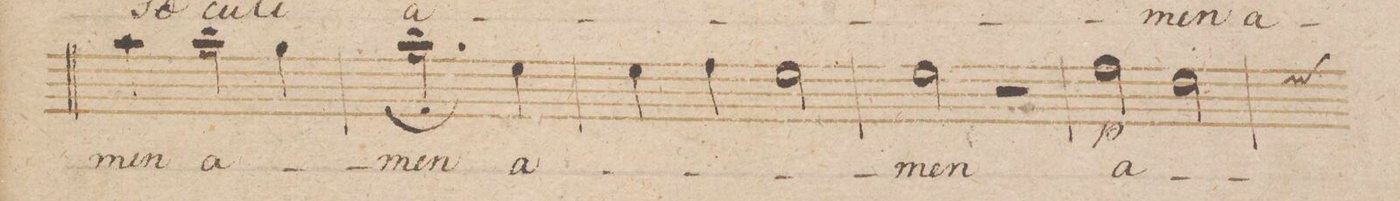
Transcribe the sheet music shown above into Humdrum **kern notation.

**kern	**text	**dynam
*I"Canto.	*	*
*clefC1	*	*
*k[b-]	*	*
*met(c)	*	*
*M4/4	*	*
4ff\	-men	.
2ff\	a-	.
4ee\	.	.
=270	=270	=270
2.ff;<\	-men	.
4cc\	a-	.
=271	=271	=271
4cc\	.	.
4dd\	.	.
2cc\	.	.
=272	=272	=272
2cc\	-men	.
2r	.	.
=273	=273	=273
2dd\	a-	p
2b-\	.	.
*custos:cc	*	*
=274	=274	=274
*-	*-	*-
